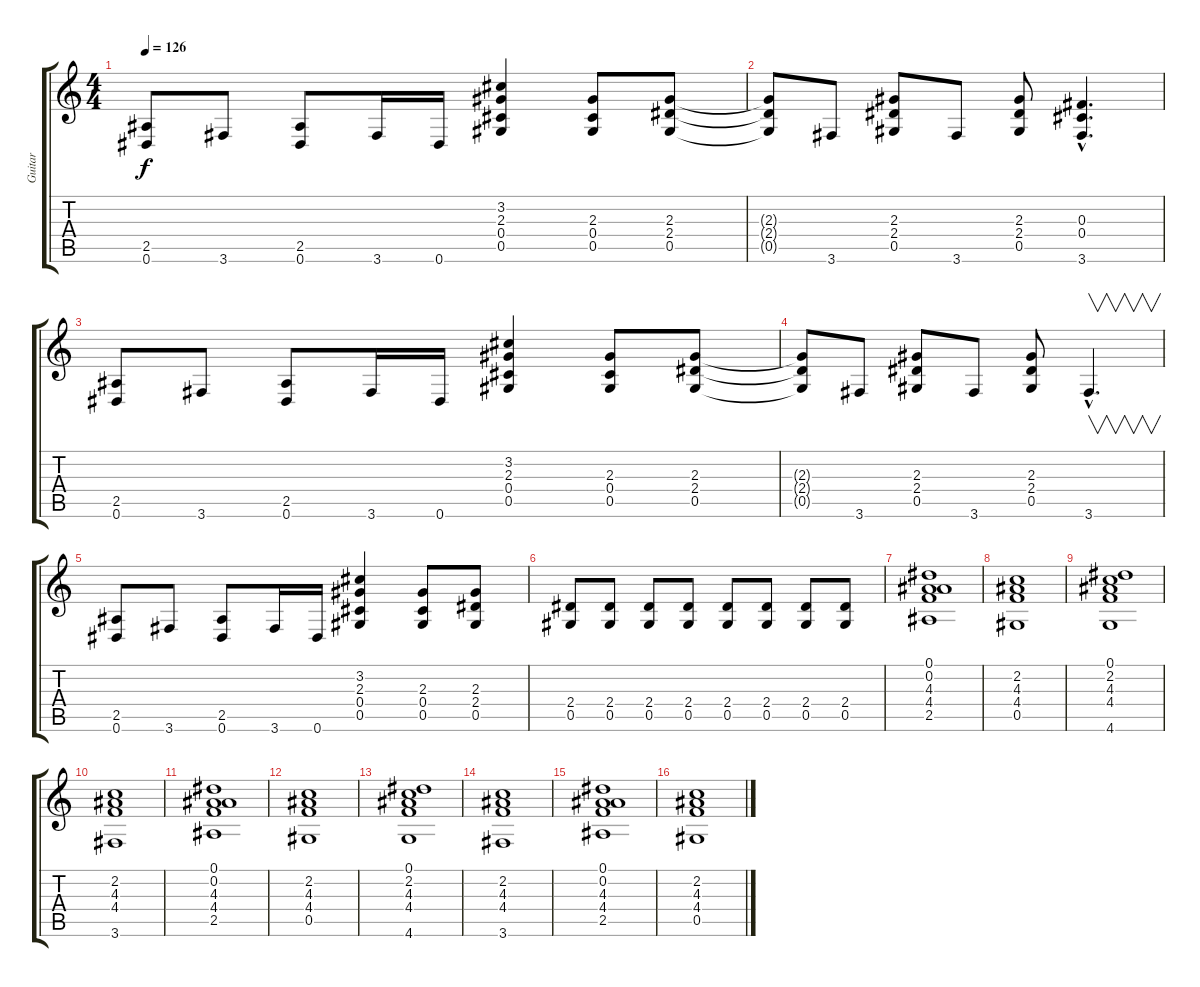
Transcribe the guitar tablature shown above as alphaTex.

\track ("Guitar" "Guitar") {instrument distortionguitar}
\staff {score tabs}
\tuning (Eb4 Bb3 Gb3 Db3 Ab2 Eb2) {hide}
\ts (4 4)
\tempo 126
\clef g2
\ks c
(2.5 0.6).8{dy f} 3.6.8 (2.5 0.6).8 3.6.16 0.6.16 (3.2 2.3 0.4 0.5).4 (2.3 0.4 0.5).8 (2.3 2.4 0.5).8 |
(2.3{t} 2.4{t} 0.5{t}).8 3.6.8 (2.3 2.4 0.5).8 3.6.8 (2.3 2.4 0.5).8 (0.3{hac} 0.4{hac} 3.6{hac}).4{d} |
(2.5 0.6).8 3.6.8 (2.5 0.6).8 3.6.16 0.6.16 (3.2 2.3 0.4 0.5).4 (2.3 0.4 0.5).8 (2.3 2.4 0.5).8 |
(2.3{t} 2.4{t} 0.5{t}).8 3.6.8 (2.3 2.4 0.5).8 3.6.8 (2.3 2.4 0.5).8 3.6{hac}.4{v d} |
(2.5 0.6).8 3.6.8 (2.5 0.6).8 3.6.16 0.6.16 (3.2 2.3 0.4 0.5).4 (2.3 0.4 0.5).8 (2.3 2.4 0.5).8 |
(2.4 0.5).8 (2.4 0.5).8 (2.4 0.5).8 (2.4 0.5).8 (2.4 0.5).8 (2.4 0.5).8 (2.4 0.5).8 (2.4 0.5).8 |
(0.1 0.2 4.3 4.4 2.5).1 |
(2.2 4.3 4.4 0.5).1 |
(0.1 2.2 4.3 4.4 4.6).1 |
(2.2 4.3 4.4 3.6).1 |
(0.1 0.2 4.3 4.4 2.5).1 |
(2.2 4.3 4.4 0.5).1 |
(0.1 2.2 4.3 4.4 4.6).1 |
(2.2 4.3 4.4 3.6).1 |
(0.1 0.2 4.3 4.4 2.5).1 |
(2.2 4.3 4.4 0.5).1
